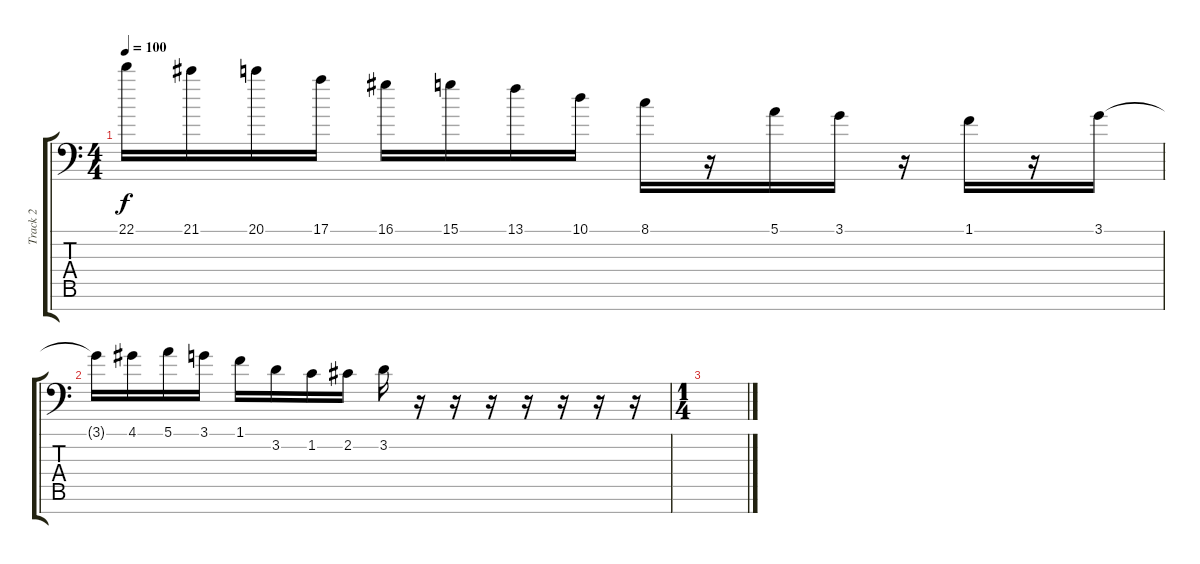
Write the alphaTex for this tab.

\track ("Track 2" "Track 2") {mute instrument altosax}
\staff {score tabs}
\tuning (E4 B3 G3 D3 A2 E2 A1) {hide}
\ts (4 4)
\tempo 100
\clef f4
\ks c
22.1{t}.16{dy f} 21.1.16 20.1.16 17.1.16 16.1.16 15.1.16 13.1.16 10.1.16 8.1.16 r.16 5.1.16 3.1.16 r.16 1.1.16 r.16 3.1.16 |
3.1{t}.16 4.1.16 5.1.16 3.1.16 1.1.16 3.2.16 1.2.16 2.2.16 3.2.16 r.16 r.16 r.16 r.16 r.16 r.16 r.16 |
\ts (1 4)
